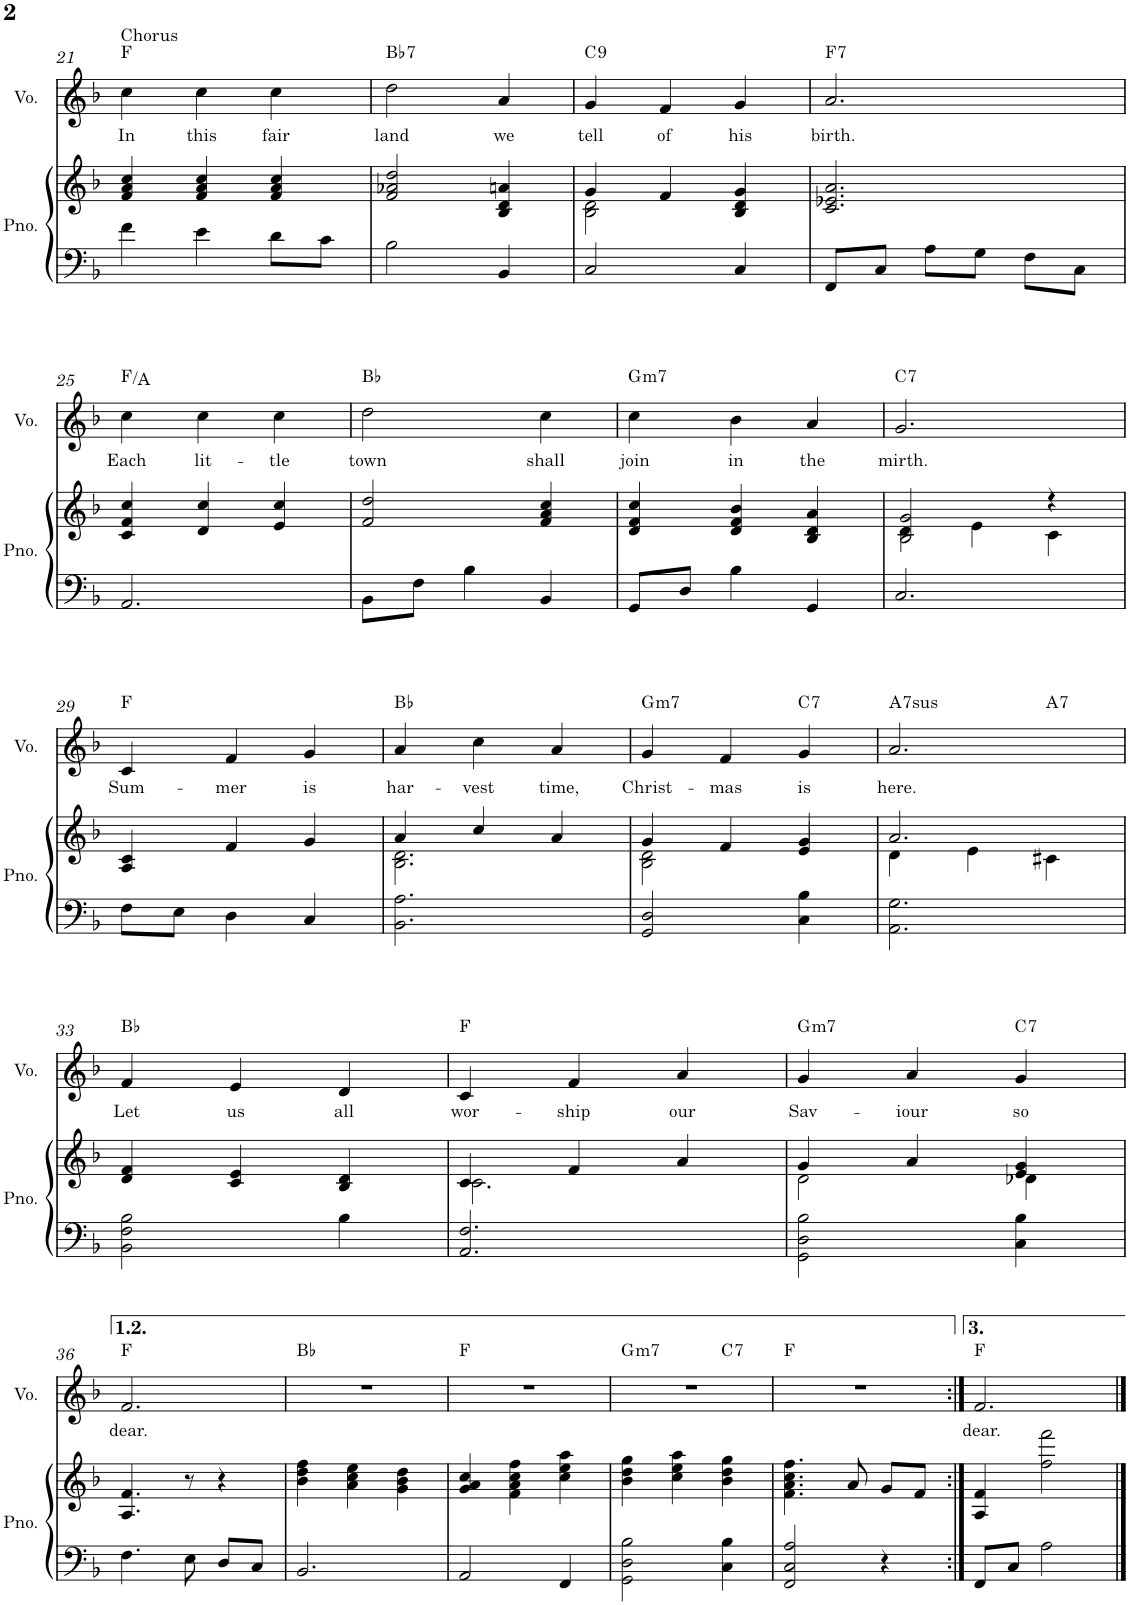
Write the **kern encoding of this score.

**kern	**kern	**kern	**text	**harte
*part2	*part2	*part1	*part1	*part1
*staff3	*staff2	*staff1	*staff1	*
*I"Piano	*	*I"Voice	*	*
*I'Pno.	*	*I'Vo.	*	*
!!LO:PB:g=z
*clefF4	*clefG2	*clefG2	*	*
*k[b-]	*k[b-]	*k[b-]	*	*
*M3/4	*M3/4	*M3/4	*	*
=21	=21	=21	=21	=21
!	!	!LO:TX:a:t=Chorus	!	!
!	!	!	!LO:LY:b	!
4f\	4f/ 4a/ 4cc/	4cc\	In	F:maj
!	!	!	!LO:LY:b	!
4e\	4f/ 4a/ 4cc/	4cc\	this	.
!	!	!	!LO:LY:b	!
8d\L	4f/ 4a/ 4cc/	4cc\	fair	.
8c\J	.	.	.	.
=22	=22	=22	=22	=22
!	!	!	!LO:LY:b	!LO:H:kt=7
2B-\	2f/ 2a-X/ 2dd/	2dd\	land	Bb:7
!	!	!	!LO:LY:b	!
4BB-/	4B-/ 4d/ 4an/	4a/	we	.
=23	=23	=23	=23	=23
*	*^	*	*	*
!	!	!	!	!LO:LY:b	!LO:H:kt=9
2C/	4g/	2B-\ 2d\	4g/	tell	C:9
!	!	!	!	!LO:LY:b	!
.	4f/	.	4f/	of	.
!	!	!	!	!LO:LY:b	!
4C/	4g/	4B-/ 4d/	4g/	his	.
=24	=24	=24	=24	=24	=24
!	!	!	!	!LO:LY:b	!LO:H:kt=7
*	*v	*v	*	*	*
8FF/L	2.c/ 2.e-X/ 2.a/	2.a/	birth.	F:7
8C/J	.	.	.	.
8A\L	.	.	.	.
8G\J	.	.	.	.
8F\L	.	.	.	.
8C\J	.	.	.	.
!!LO:LB:g=z
=25	=25	=25	=25	=25
!	!	!	!LO:LY:b	!
2.AA/	4c/ 4f/ 4cc/	4cc\	Each	F:maj/3
!	!	!	!LO:LY:b	!
.	4d/ 4cc/	4cc\	lit-	.
!	!	!	!LO:LY:b	!
.	4e/ 4cc/	4cc\	-tle	.
=26	=26	=26	=26	=26
!	!	!	!LO:LY:b	!
8BB-\L	2f/ 2dd/	2dd\	town	Bb:maj
8F\J	.	.	.	.
4B-\	.	.	.	.
!	!	!	!LO:LY:b	!
4BB-/	4f/ 4a/ 4cc/	4cc\	shall	.
=27	=27	=27	=27	=27
!	!	!	!LO:LY:b	!LO:H:kt=m7
8GG/L	4d/ 4f/ 4cc/	4cc\	join	G:min7
8D/J	.	.	.	.
!	!	!	!LO:LY:b	!
4B-\	4d/ 4f/ 4b-/	4b-\	in	.
!	!	!	!LO:LY:b	!
4GG/	4B-/ 4d/ 4a/	4a/	the	.
=28	=28	=28	=28	=28
*	*^	*	*	*
!	!	!	!	!LO:LY:b	!LO:H:kt=7
2.C/	2B-/ 2g/	4d\	2.g/	mirth.	C:7
.	.	4e\	.	.	.
.	4r	4c\	.	.	.
!!LO:LB:g=z
=29	=29	=29	=29	=29	=29
!	!	!	!	!LO:LY:b	!
*	*v	*v	*	*	*
8F\L	4A/ 4c/	4c/	Sum-	F:maj
8E\J	.	.	.	.
!	!	!	!LO:LY:b	!
4D\	4f/	4f/	-mer	.
!	!	!	!LO:LY:b	!
4C/	4g/	4g/	is	.
=30	=30	=30	=30	=30
*	*^	*	*	*
!	!	!	!	!LO:LY:b	!
2.BB-\ 2.A\	4a/	2.B-\ 2.d\	4a/	har-	Bb:maj
!	!	!	!	!LO:LY:b	!
.	4cc/	.	4cc\	-vest	.
!	!	!	!	!LO:LY:b	!
.	4a/	.	4a/	time,	.
=31	=31	=31	=31	=31	=31
!	!	!	!	!LO:LY:b	!LO:H:kt=m7
2GG/ 2D/	4g/	2B-\ 2d\	4g/	Christ-	G:min7
!	!	!	!	!LO:LY:b	!
.	4f/	.	4f/	-mas	.
!	!	!	!	!LO:LY:b	!LO:H:kt=7
4C\ 4B-\	4g/	4e/	4g/	is	C:7
=32	=32	=32	=32	=32	=32
!	!	!	!	!LO:LY:b	!LO:H:kt=7sus
*	*	*	*^	*	*
2.AA\ 2.G\	2.a/	4d\	2.a/	2ryy	here.	A:sus4(7)
.	.	4e\	.	.	.	.
!	!	!	!	!	!	!LO:H:kt=7
.	.	4c#X\	.	4ryy	.	A:7
!!LO:LB:g=z
=33	=33	=33	=33	=33	=33	=33
!	!	!	!	!	!LO:LY:b	!
*	*v	*v	*	*	*	*
*	*	*v	*v	*	*
2BB-\ 2F\ 2B-\	4d/ 4f/	4f/	Let	Bb:maj
!	!	!	!LO:LY:b	!
.	4c/ 4e/	4e/	us	.
!	!	!	!LO:LY:b	!
4B-\	4B-/ 4d/	4d/	all	.
=34	=34	=34	=34	=34
*	*^	*	*	*
!	!	!	!	!LO:LY:b	!
2.AA/ 2.F/	4c/	2.c\	4c/	wor-	F:maj
!	!	!	!	!LO:LY:b	!
.	4f/	.	4f/	-ship	.
!	!	!	!	!LO:LY:b	!
.	4a/	.	4a/	our	.
=35	=35	=35	=35	=35	=35
!	!	!	!	!LO:LY:b	!LO:H:kt=m7
2GG\ 2D\ 2B-\	4g/	2d\	4g/	Sav-	G:min7
!	!	!	!	!LO:LY:b	!
.	4a/	.	4a/	-iour	.
!	!	!	!	!LO:LY:b	!LO:H:kt=7
4C\ 4B-\	4e/ 4g/	4d-X\	4g/	so	C:7
!!LO:LB:g=z
=36	=36	=36	=36	=36	=36
!	!	!	!	!LO:LY:b	!
*	*v	*v	*	*	*
4.F\	4.A/ 4.f/	2.f/	dear.	F:maj
8E\	8r	.	.	.
8D/L	4r	.	.	.
8C/J	.	.	.	.
=37	=37	=37	=37	=37
*	*	*^	*	*
2.BB-/	4b-\ 4dd\ 4ff\	2.r	4ryy	.	Bb:maj
.	4a\ 4cc\ 4ee\	.	2ryy	.	.
.	4g\ 4b-\ 4dd\	.	.	.	.
=38	=38	=38	=38	=38	=38
2AA/	4g/ 4a/ 4cc/	2.r	4ryy	.	F:maj
.	4f\ 4a\ 4cc\ 4ff\	.	2ryy	.	.
4FF/	4cc\ 4ee\ 4aa\	.	.	.	.
=39	=39	=39	=39	=39	=39
!	!	!	!	!	!LO:H:kt=m7
2GG\ 2D\ 2B-\	4b-\ 4dd\ 4gg\	2.r	4ryy	.	G:min7
.	4cc\ 4ee\ 4aa\	.	4ryy	.	.
!	!	!	!	!	!LO:H:kt=7
4C\ 4B-\	4b-\ 4dd\ 4gg\	.	4ryy	.	C:7
=40	=40	=40	=40	=40	=40
2FF/ 2C/ 2A/	4.f\ 4.a\ 4.cc\ 4.ff\	2.r	4ryy	.	F:maj
.	.	.	2ryy	.	.
.	8a/	.	.	.	.
4r	8g/L	.	.	.	.
.	8f/J	.	.	.	.
*	*	*v	*v	*	*
=41:|!	=41:|!	=41:|!	=41:|!	=41:|!
!	!	!	!LO:LY:b	!
8FF/L	4A/ 4f/	2.f/	dear.	F:maj
8C/J	.	.	.	.
2A\	2ff\ 2fff\	.	.	.
==	==	==	==	==
*-	*-	*-	*-	*-
